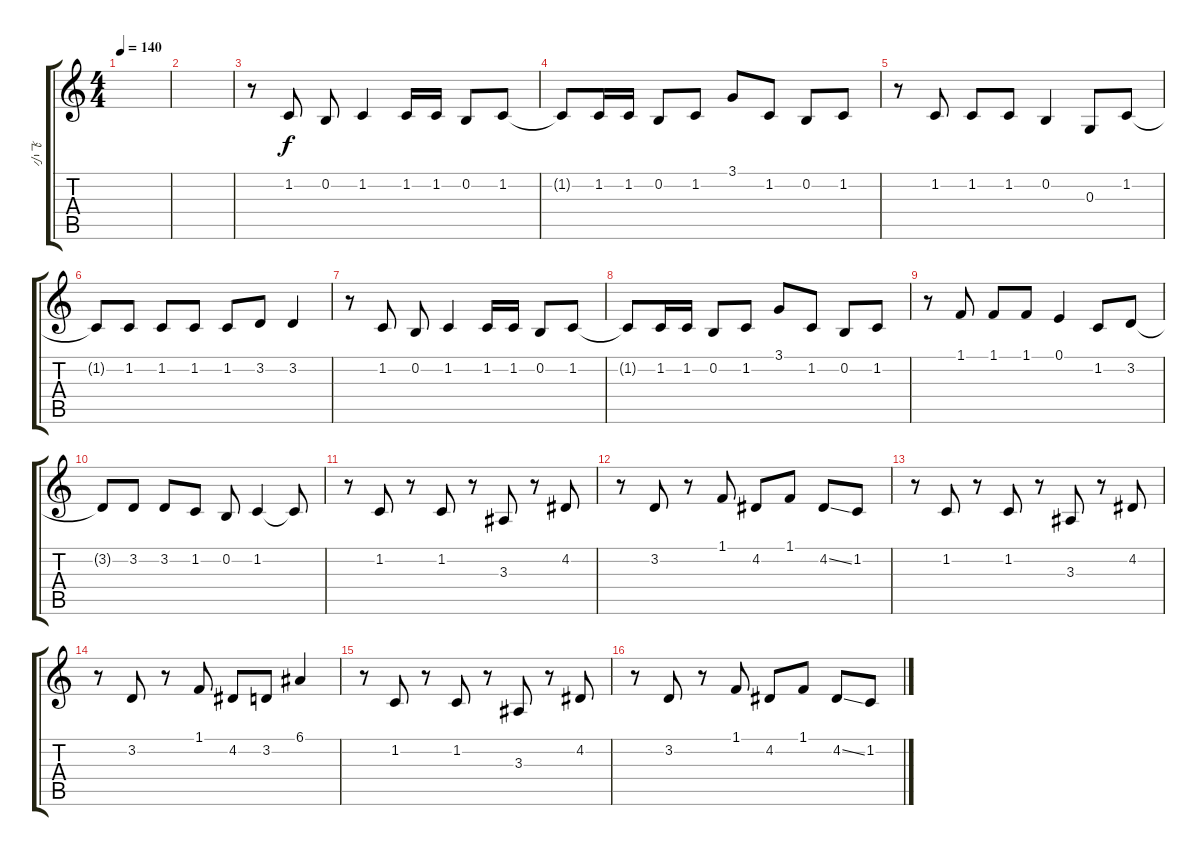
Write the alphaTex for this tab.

\track ("小飞" "小飞") {instrument harmonica}
\staff {score tabs}
\tuning (E4 B3 G3 D3 A2 E2) {hide}
\ts (4 4)
\tempo 140
\clef g2
\ks c
|
|
r.8 1.2.8 0.2.8 1.2.4 1.2.16 1.2.16 0.2.8 1.2.8 |
1.2{t}.8 1.2.16 1.2.16 0.2.8 1.2.8 3.1.8 1.2.8 0.2.8 1.2.8 |
r.8 1.2.8 1.2.8 1.2.8 0.2.4 0.3.8 1.2.8 |
1.2{t}.8 1.2.8 1.2.8 1.2.8 1.2.8 3.2.8 3.2.4 |
r.8 1.2.8 0.2.8 1.2.4 1.2.16 1.2.16 0.2.8 1.2.8 |
1.2{t}.8 1.2.16 1.2.16 0.2.8 1.2.8 3.1.8 1.2.8 0.2.8 1.2.8 |
r.8 1.1.8 1.1.8 1.1.8 0.1.4 1.2.8 3.2.8 |
3.2{t}.8 3.2.8 3.2.8 1.2.8 0.2.8 1.2.4 1.2{t}.8 |
r.8 1.2.8 r.8 1.2.8 r.8 3.3.8 r.8 4.2.8 |
r.8 3.2.8 r.8 1.1.8 4.2.8 1.1.8 4.2{ss}.8 1.2.8 |
r.8 1.2.8 r.8 1.2.8 r.8 3.3.8 r.8 4.2.8 |
r.8 3.2.8 r.8 1.1.8 4.2.8 3.2.8 6.1.4 |
r.8 1.2.8 r.8 1.2.8 r.8 3.3.8 r.8 4.2.8 |
r.8 3.2.8 r.8 1.1.8 4.2.8 1.1.8 4.2{ss}.8 1.2.8
